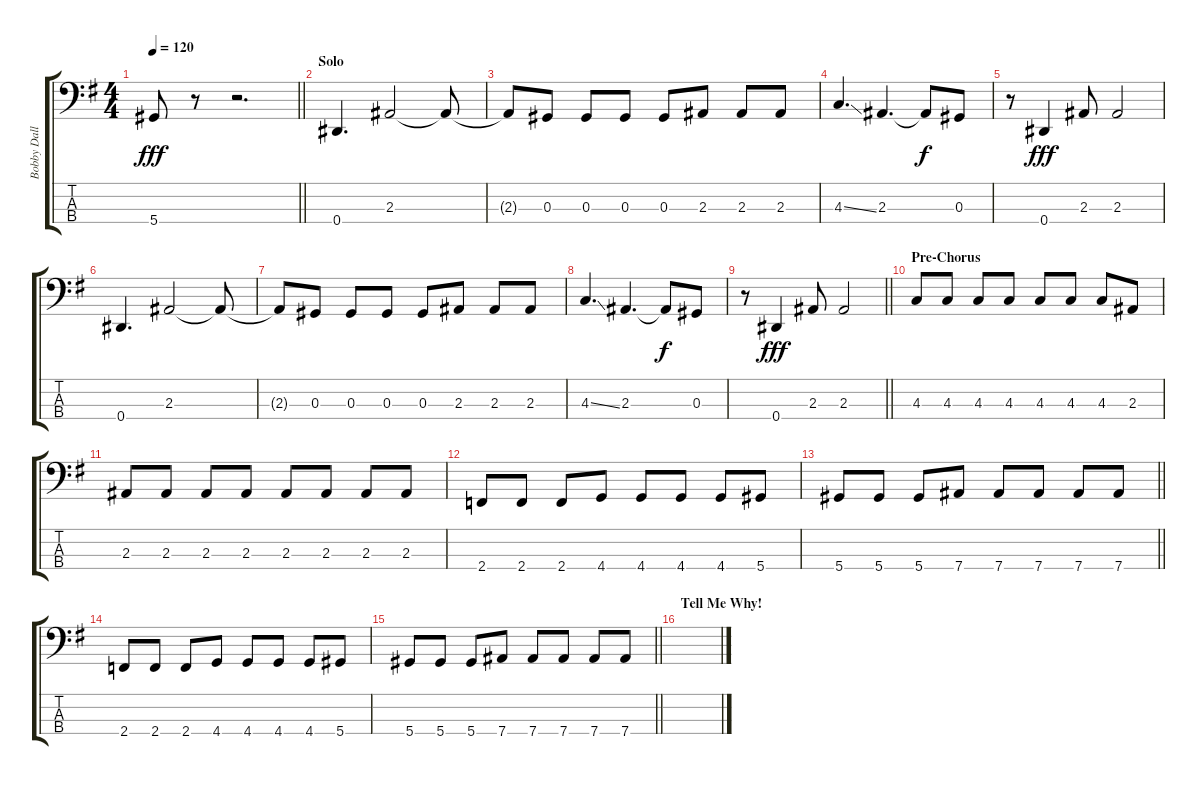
\track ("Bobby Dall: Bass" "Bobby Dall") {instrument electricbassfinger}
\staff {score tabs}
\tuning (Gb2 Db2 Ab1 Eb1) {hide}
\ts (4 4)
\tempo 120
\clef f4
\barLineRight lightlight
\ks g
5.4.8{dy fff} r.8 r.2{d} |
\section ("" "Solo")
0.4.4{d} 2.3.2 2.3{t}.8 |
2.3{t}.8 0.3.8 0.3.8 0.3.8 0.3.8 2.3.8 2.3.8 2.3.8 |
4.3{ss}.4{d} 2.3.4{d} 2.3{t}.8{dy f} 0.3.8 |
r.8 0.4.4{dy fff} 2.3.8 2.3.2 |
0.4.4{d} 2.3.2 2.3{t}.8 |
2.3{t}.8 0.3.8 0.3.8 0.3.8 0.3.8 2.3.8 2.3.8 2.3.8 |
4.3{ss}.4{d} 2.3.4{d} 2.3{t}.8{dy f} 0.3.8 |
\barLineRight lightlight
r.8 0.4.4{dy fff} 2.3.8 2.3.2 |
\section ("" "Pre-Chorus")
4.3.8 4.3.8 4.3.8 4.3.8 4.3.8 4.3.8 4.3.8 2.3.8 |
2.3.8 2.3.8 2.3.8 2.3.8 2.3.8 2.3.8 2.3.8 2.3.8 |
2.4.8 2.4.8 2.4.8 4.4.8 4.4.8 4.4.8 4.4.8 5.4.8 |
\barLineRight lightlight
5.4.8 5.4.8 5.4.8 7.4.8 7.4.8 7.4.8 7.4.8 7.4.8 |
2.4.8 2.4.8 2.4.8 4.4.8 4.4.8 4.4.8 4.4.8 5.4.8 |
\barLineRight lightlight
5.4.8 5.4.8 5.4.8 7.4.8 7.4.8 7.4.8 7.4.8 7.4.8 |
\section ("" "Tell Me Why!")
